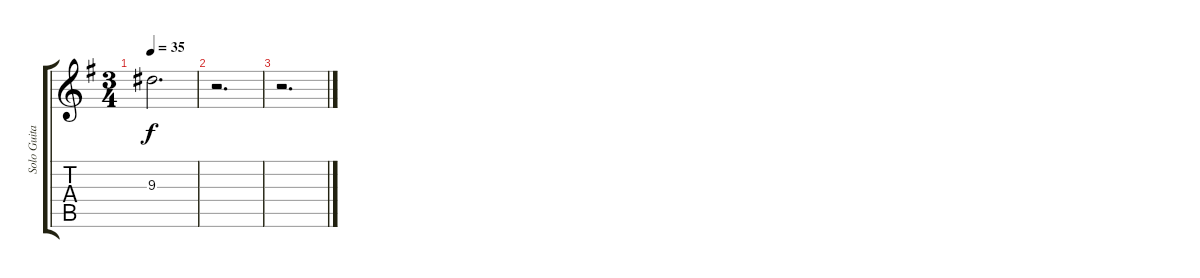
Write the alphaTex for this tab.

\track ("Solo Guitar II (Marcus Siepen)" "Solo Guita") {instrument acousticguitarsteel}
\staff {score tabs}
\tuning (Eb4 Bb3 Gb3 Db3 Ab2 Eb2) {hide}
\ts (3 4)
\tempo 35
\clef g2
\ks eminor
9.3.2{d dy f} |
r.2{d} |
r.2{d}
